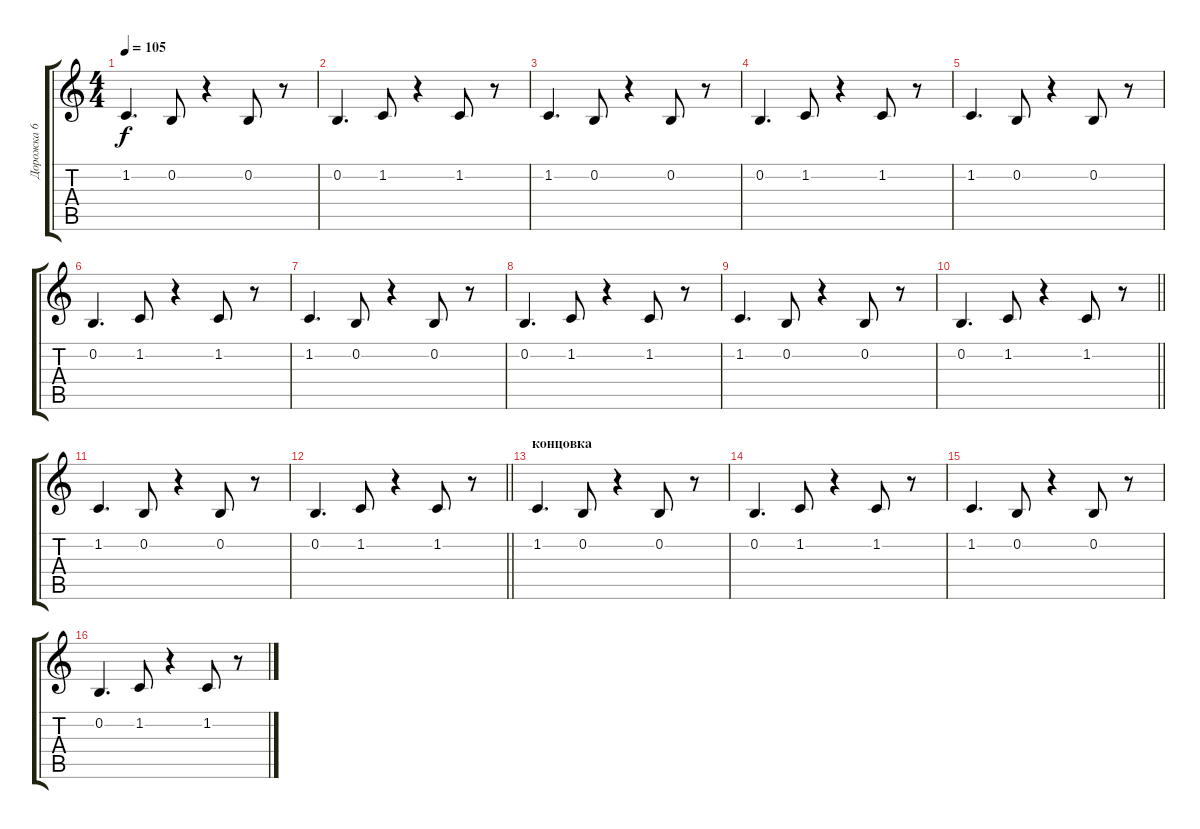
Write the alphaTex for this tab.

\track ("Дорожка 6" "Дорожка 6") {instrument stringensemble1}
\staff {score tabs}
\tuning (E4 B3 G3 D3 A2 E2) {hide}
\ts (4 4)
\tempo 105
\clef g2
\ks c
1.2.4{d dy f} 0.2.8 r.4 0.2.8 r.8 |
0.2.4{d} 1.2.8 r.4 1.2.8 r.8 |
1.2.4{d} 0.2.8 r.4 0.2.8 r.8 |
0.2.4{d} 1.2.8 r.4 1.2.8 r.8 |
1.2.4{d} 0.2.8 r.4 0.2.8 r.8 |
0.2.4{d} 1.2.8 r.4 1.2.8 r.8 |
1.2.4{d} 0.2.8 r.4 0.2.8 r.8 |
0.2.4{d} 1.2.8 r.4 1.2.8 r.8 |
1.2.4{d} 0.2.8 r.4 0.2.8 r.8 |
\barLineRight lightlight
0.2.4{d} 1.2.8 r.4 1.2.8 r.8 |
1.2.4{d} 0.2.8 r.4 0.2.8 r.8 |
\barLineRight lightlight
0.2.4{d} 1.2.8 r.4 1.2.8 r.8 |
\section ("" "концовка")
1.2.4{d} 0.2.8 r.4 0.2.8 r.8 |
0.2.4{d} 1.2.8 r.4 1.2.8 r.8 |
1.2.4{d} 0.2.8 r.4 0.2.8 r.8 |
0.2.4{d} 1.2.8 r.4 1.2.8 r.8
